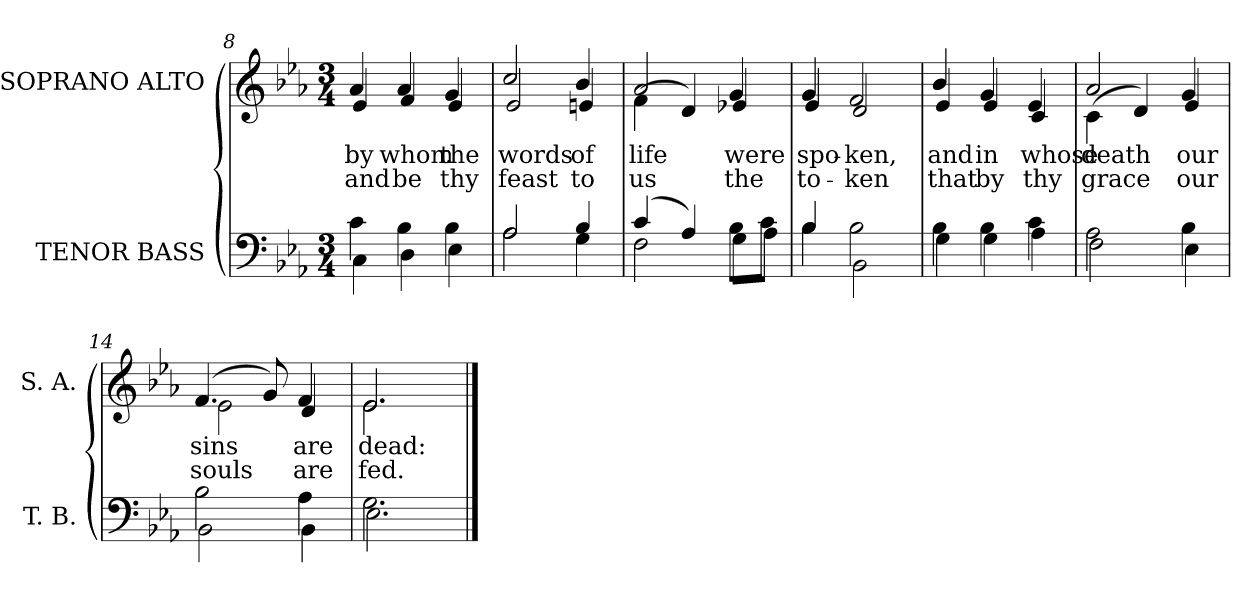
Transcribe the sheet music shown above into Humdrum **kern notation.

**kern	**kern	**text	**text
*part2	*part1	*part1	*part1
*staff2	*staff1	*staff1	*staff1
*I"TENOR BASS	*I"SOPRANO ALTO	*	*
*I'T. B.	*I'S. A.	*	*
*clefF4	*clefG2	*	*
*k[b-e-a-]	*k[b-e-a-]	*	*
*E-:	*E-:	*	*
*M3/4	*M3/4	*	*
=8	=8	=8	=8
*^	*	*	*
!	!	!	!LO:LY:b:color=#000000	!LO:LY:b:color=#000000
*	*	*^	*	*
4ci\	4Ci\	4a-i/	4e-i/	by	and
!	!	!	!	!LO:LY:b:color=#000000	!LO:LY:b:color=#000000
4B-i\	4Di\	4a-i/	4fi/	whom	be
!	!	!	!	!LO:LY:b:color=#000000	!LO:LY:b:color=#000000
4B-i\	4E-i\	4gi/	4e-i/	the	thy
=9	=9	=9	=9	=9	=9
!	!	!	!	!LO:LY:b:color=#000000	!LO:LY:b:color=#000000
2A-i/	2A-i\	2cci/	2e-i/	words	feast
!	!	!	!	!LO:LY:b:color=#000000	!LO:LY:b:color=#000000
4B-i/	4Gi\	4b-i/	4eni/	of	to
=10	=10	=10	=10	=10	=10
!	!	!	!	!LO:LY:b:color=#000000	!LO:LY:b:color=#000000
(4ci/	2Fi\	2a-i/	(4fi\	life	us
4A-i/)	.	.	4di/)	.	.
!	!	!	!	!LO:LY:b:color=#000000	!LO:LY:b:color=#000000
8B-i\L	8Gi\L	4gi/	4e-Xi/	were	the
8ci\J	8A-i\J	.	.	.	.
!!LO:LB:g=z	!!
=11	=11	=11	=11	=11	=11
!	!	!	!	!LO:LY:b:color=#000000	!LO:LY:b:color=#000000
4B-i/	4B-i\	4gi/	4e-i/	spo-	to-
!	!	!	!	!LO:LY:b:color=#000000	!LO:LY:b:color=#000000
2B-i\	2BB-i\	2fi/	2di/	-ken,	-ken
=12	=12	=12	=12	=12	=12
!	!	!	!	!LO:LY:b:color=#000000	!LO:LY:b:color=#000000
4B-i\	4Gi\	4b-i/	4e-i/	and	that
!	!	!	!	!LO:LY:b:color=#000000	!LO:LY:b:color=#000000
4B-i\	4Gi\	4gi/	4e-i/	in	by
!	!	!	!	!LO:LY:b:color=#000000	!LO:LY:b:color=#000000
4ci\	4A-i\	4e-i/	4ci/	whose	thy
=13	=13	=13	=13	=13	=13
!	!	!	!	!LO:LY:b:color=#000000	!LO:LY:b:color=#000000
2A-i\	2Fi\	2a-i/	(4ci\	death	grace
.	.	.	4di/)	.	.
!	!	!	!	!LO:LY:b:color=#000000	!LO:LY:b:color=#000000
4B-i\	4E-i\	4gi/	4e-i/	our	our
=14	=14	=14	=14	=14	=14
!	!	!	!	!LO:LY:b:color=#000000	!LO:LY:b:color=#000000
2B-i\	2BB-i\	(4.fi/	2e-i\	sins	souls
.	.	8gi/)	.	.	.
!	!	!	!	!LO:LY:b:color=#000000	!LO:LY:b:color=#000000
4A-i\	4BB-i\	4fi/	4di/	are	are
=15	=15	=15	=15	=15	=15
!	!	!	!	!LO:LY:b:color=#000000	!LO:LY:b:color=#000000
2.Gi\	2.E-i\	2.e-i/	2.e-i\	dead:	fed.
*v	*v	*	*	*	*
*	*v	*v	*	*
==	==	==	==
*-	*-	*-	*-
